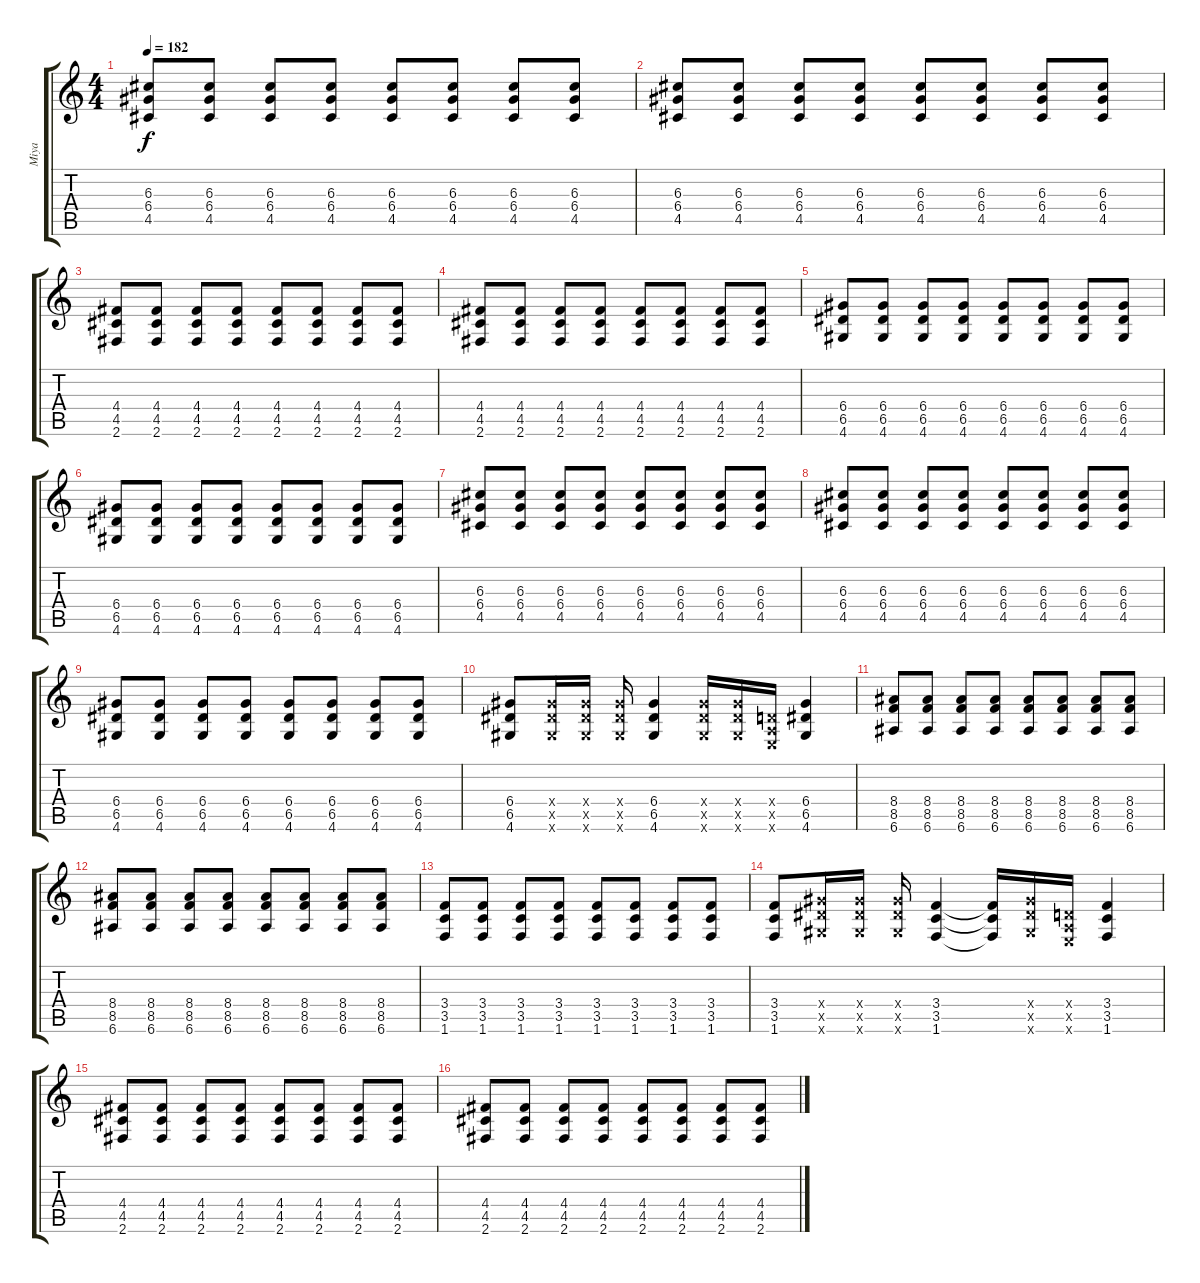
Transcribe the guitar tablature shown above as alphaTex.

\track ("Miya " "Miya ") {instrument distortionguitar}
\staff {score tabs}
\tuning (E4 B3 G3 D3 A2 E2) {hide}
\ts (4 4)
\tempo 182
\clef g2
\ks c
(6.3 6.4 4.5).8{dy f} (6.3 6.4 4.5).8 (6.3 6.4 4.5).8 (6.3 6.4 4.5).8 (6.3 6.4 4.5).8 (6.3 6.4 4.5).8 (6.3 6.4 4.5).8 (6.3 6.4 4.5).8 |
(6.3 6.4 4.5).8 (6.3 6.4 4.5).8 (6.3 6.4 4.5).8 (6.3 6.4 4.5).8 (6.3 6.4 4.5).8 (6.3 6.4 4.5).8 (6.3 6.4 4.5).8 (6.3 6.4 4.5).8 |
(4.4 4.5 2.6).8 (4.4 4.5 2.6).8 (4.4 4.5 2.6).8 (4.4 4.5 2.6).8 (4.4 4.5 2.6).8 (4.4 4.5 2.6).8 (4.4 4.5 2.6).8 (4.4 4.5 2.6).8 |
(4.4 4.5 2.6).8 (4.4 4.5 2.6).8 (4.4 4.5 2.6).8 (4.4 4.5 2.6).8 (4.4 4.5 2.6).8 (4.4 4.5 2.6).8 (4.4 4.5 2.6).8 (4.4 4.5 2.6).8 |
(6.4 6.5 4.6).8 (6.4 6.5 4.6).8 (6.4 6.5 4.6).8 (6.4 6.5 4.6).8 (6.4 6.5 4.6).8 (6.4 6.5 4.6).8 (6.4 6.5 4.6).8 (6.4 6.5 4.6).8 |
(6.4 6.5 4.6).8 (6.4 6.5 4.6).8 (6.4 6.5 4.6).8 (6.4 6.5 4.6).8 (6.4 6.5 4.6).8 (6.4 6.5 4.6).8 (6.4 6.5 4.6).8 (6.4 6.5 4.6).8 |
(6.3 6.4 4.5).8 (6.3 6.4 4.5).8 (6.3 6.4 4.5).8 (6.3 6.4 4.5).8 (6.3 6.4 4.5).8 (6.3 6.4 4.5).8 (6.3 6.4 4.5).8 (6.3 6.4 4.5).8 |
(6.3 6.4 4.5).8 (6.3 6.4 4.5).8 (6.3 6.4 4.5).8 (6.3 6.4 4.5).8 (6.3 6.4 4.5).8 (6.3 6.4 4.5).8 (6.3 6.4 4.5).8 (6.3 6.4 4.5).8 |
(6.4 6.5 4.6).8 (6.4 6.5 4.6).8 (6.4 6.5 4.6).8 (6.4 6.5 4.6).8 (6.4 6.5 4.6).8 (6.4 6.5 4.6).8 (6.4 6.5 4.6).8 (6.4 6.5 4.6).8 |
(6.4 6.5 4.6).8 (6.4{x} 6.5{x} 4.6{x}).16 (6.4{x} 6.5{x} 4.6{x}).16 (6.4{x} 6.5{x} 4.6{x}).16 (6.4 6.5 4.6).4 (6.4{x} 6.5{x} 4.6{x}).16 (6.4{x} 6.5{x} 4.6{x}).16 (0.4{x} 0.5{x} 0.6{x}).16 (6.4 6.5 4.6).4 |
(8.4 8.5 6.6).8 (8.4 8.5 6.6).8 (8.4 8.5 6.6).8 (8.4 8.5 6.6).8 (8.4 8.5 6.6).8 (8.4 8.5 6.6).8 (8.4 8.5 6.6).8 (8.4 8.5 6.6).8 |
(8.4 8.5 6.6).8 (8.4 8.5 6.6).8 (8.4 8.5 6.6).8 (8.4 8.5 6.6).8 (8.4 8.5 6.6).8 (8.4 8.5 6.6).8 (8.4 8.5 6.6).8 (8.4 8.5 6.6).8 |
(3.4 3.5 1.6).8 (3.4 3.5 1.6).8 (3.4 3.5 1.6).8 (3.4 3.5 1.6).8 (3.4 3.5 1.6).8 (3.4 3.5 1.6).8 (3.4 3.5 1.6).8 (3.4 3.5 1.6).8 |
(3.4 3.5 1.6).8 (6.4{x} 6.5{x} 4.6{x}).16 (6.4{x} 6.5{x} 4.6{x}).16 (6.4{x} 6.5{x} 4.6{x}).16 (3.4 3.5 1.6).4 (3.4{t} 3.5{t} 1.6{t}).16 (6.4{x} 6.5{x} 4.6{x}).16 (0.4{x} 0.5{x} 0.6{x}).16 (3.4 3.5 1.6).4 |
(4.4 4.5 2.6).8 (4.4 4.5 2.6).8 (4.4 4.5 2.6).8 (4.4 4.5 2.6).8 (4.4 4.5 2.6).8 (4.4 4.5 2.6).8 (4.4 4.5 2.6).8 (4.4 4.5 2.6).8 |
(4.4 4.5 2.6).8 (4.4 4.5 2.6).8 (4.4 4.5 2.6).8 (4.4 4.5 2.6).8 (4.4 4.5 2.6).8 (4.4 4.5 2.6).8 (4.4 4.5 2.6).8 (4.4 4.5 2.6).8
